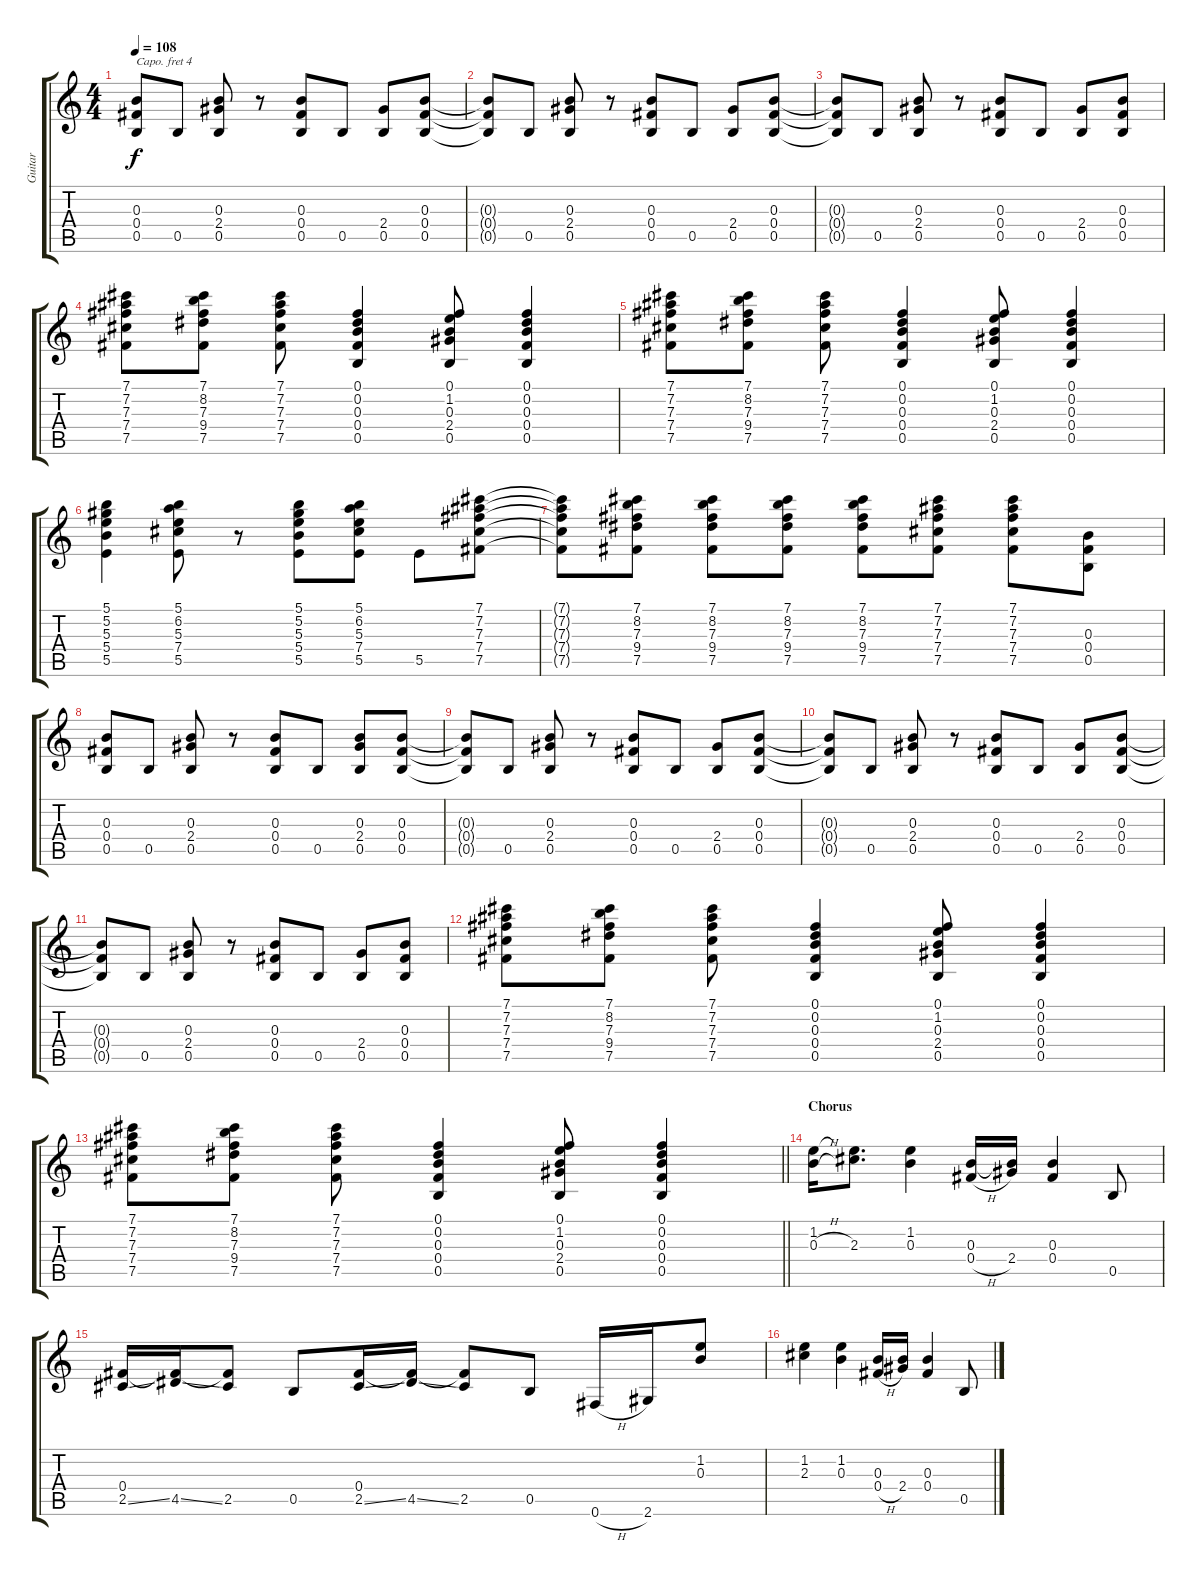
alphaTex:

\track ("Guitar" "Guitar") {instrument overdrivenguitar}
\staff {score tabs}
\capo 4
\tuning (D4 B3 G3 D3 G2 D2) {hide}
\ts (4 4)
\tempo 108
\clef g2
\ks c
(0.3{t} 0.4{t} 0.5{t}).8{dy f} 0.5.8 (0.3 2.4 0.5).8 r.8 (0.3 0.4 0.5).8 0.5.8 (2.4 0.5).8 (0.3 0.4 0.5).8 |
(0.3{t} 0.4{t} 0.5{t}).8 0.5.8 (0.3 2.4 0.5).8 r.8 (0.3 0.4 0.5).8 0.5.8 (2.4 0.5).8 (0.3 0.4 0.5).8 |
(0.3{t} 0.4{t} 0.5{t}).8 0.5.8 (0.3 2.4 0.5).8 r.8 (0.3 0.4 0.5).8 0.5.8 (2.4 0.5).8 (0.3 0.4 0.5).8 |
(7.1 7.2 7.3 7.4 7.5).8 (7.1 8.2 7.3 9.4 7.5).8 (7.1 7.2 7.3 7.4 7.5).8 (0.1 0.2 0.3 0.4 0.5).4 (0.1 1.2 0.3 2.4 0.5).8 (0.1 0.2 0.3 0.4 0.5).4 |
(7.1 7.2 7.3 7.4 7.5).8 (7.1 8.2 7.3 9.4 7.5).8 (7.1 7.2 7.3 7.4 7.5).8 (0.1 0.2 0.3 0.4 0.5).4 (0.1 1.2 0.3 2.4 0.5).8 (0.1 0.2 0.3 0.4 0.5).4 |
(5.1 5.2 5.3 5.4 5.5).4 (5.1 6.2 5.3 7.4 5.5).8 r.8 (5.1 5.2 5.3 5.4 5.5).8 (5.1 6.2 5.3 7.4 5.5).8 5.5.8 (7.1 7.2 7.3 7.4 7.5).8 |
(7.1{t} 7.2{t} 7.3{t} 7.4{t} 7.5{t}).8 (7.1 8.2 7.3 9.4 7.5).8 (7.1 8.2 7.3 9.4 7.5).8 (7.1 8.2 7.3 9.4 7.5).8 (7.1 8.2 7.3 9.4 7.5).8 (7.1 7.2 7.3 7.4 7.5).8 (7.1 7.2 7.3 7.4 7.5).8 (0.3 0.4 0.5).8 |
(0.3 0.4 0.5).8 0.5.8 (0.3 2.4 0.5).8 r.8 (0.3 0.4 0.5).8 0.5.8 (0.3 2.4 0.5).8 (0.3 0.4 0.5).8 |
(0.3{t} 0.4{t} 0.5{t}).8 0.5.8 (0.3 2.4 0.5).8 r.8 (0.3 0.4 0.5).8 0.5.8 (2.4 0.5).8 (0.3 0.4 0.5).8 |
(0.3{t} 0.4{t} 0.5{t}).8 0.5.8 (0.3 2.4 0.5).8 r.8 (0.3 0.4 0.5).8 0.5.8 (2.4 0.5).8 (0.3 0.4 0.5).8 |
(0.3{t} 0.4{t} 0.5{t}).8 0.5.8 (0.3 2.4 0.5).8 r.8 (0.3 0.4 0.5).8 0.5.8 (2.4 0.5).8 (0.3 0.4 0.5).8 |
(7.1 7.2 7.3 7.4 7.5).8 (7.1 8.2 7.3 9.4 7.5).8 (7.1 7.2 7.3 7.4 7.5).8 (0.1 0.2 0.3 0.4 0.5).4 (0.1 1.2 0.3 2.4 0.5).8 (0.1 0.2 0.3 0.4 0.5).4 |
\barLineRight lightlight
(7.1 7.2 7.3 7.4 7.5).8 (7.1 8.2 7.3 9.4 7.5).8 (7.1 7.2 7.3 7.4 7.5).8 (0.1 0.2 0.3 0.4 0.5).4 (0.1 1.2 0.3 2.4 0.5).8 (0.1 0.2 0.3 0.4 0.5).4 |
\section ("" "Chorus")
(1.2 0.3{h}).16 (1.2{t} 2.3).8{d} (1.2 0.3).4 (0.3 0.4{h}).16 (0.3{t} 2.4).16 (0.3 0.4).4 0.5.8 |
(0.4 2.5{ss}).16 (0.4{t} 4.5{ss}).16 (0.4{t} 2.5).8 0.5.8 (0.4 2.5{ss}).16 (0.4{t} 4.5{ss}).16 (0.4{t} 2.5).8 0.5.8 0.6{h}.16 2.6.16 (1.2 0.3).8 |
(1.2 2.3).4 (1.2 0.3).4 (0.3 0.4{h}).16 (0.3{t} 2.4).16 (0.3 0.4).4 0.5.8
